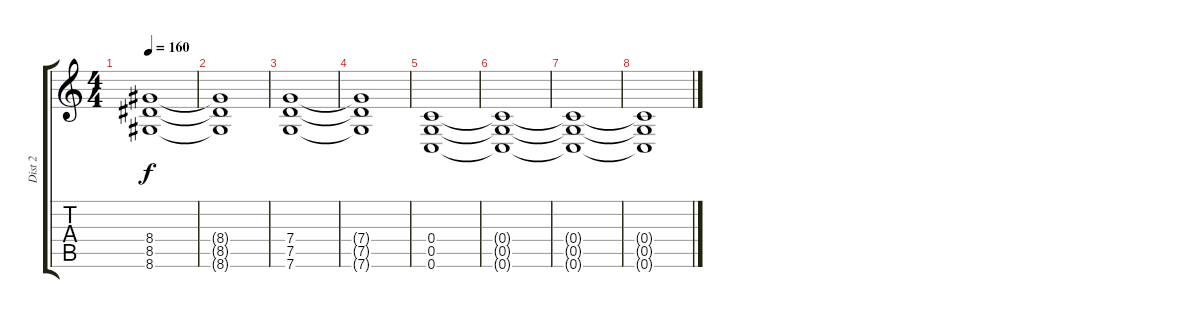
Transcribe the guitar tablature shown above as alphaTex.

\track ("Dist 2" "Dist 2") {instrument distortionguitar}
\staff {score tabs}
\tuning (D4 A3 F3 C3 G2 C2) {hide}
\ts (4 4)
\tempo 160
\clef g2
\ks c
(8.4 8.5 8.6).1{dy f} |
(8.4{t} 8.5{t} 8.6{t}).1 |
(7.4 7.5 7.6).1 |
(7.4{t} 7.5{t} 7.6{t}).1 |
(0.4 0.5 0.6).1 |
(0.4{t} 0.5{t} 0.6{t}).1 |
(0.4{t} 0.5{t} 0.6{t}).1 |
(0.4{t} 0.5{t} 0.6{t}).1
